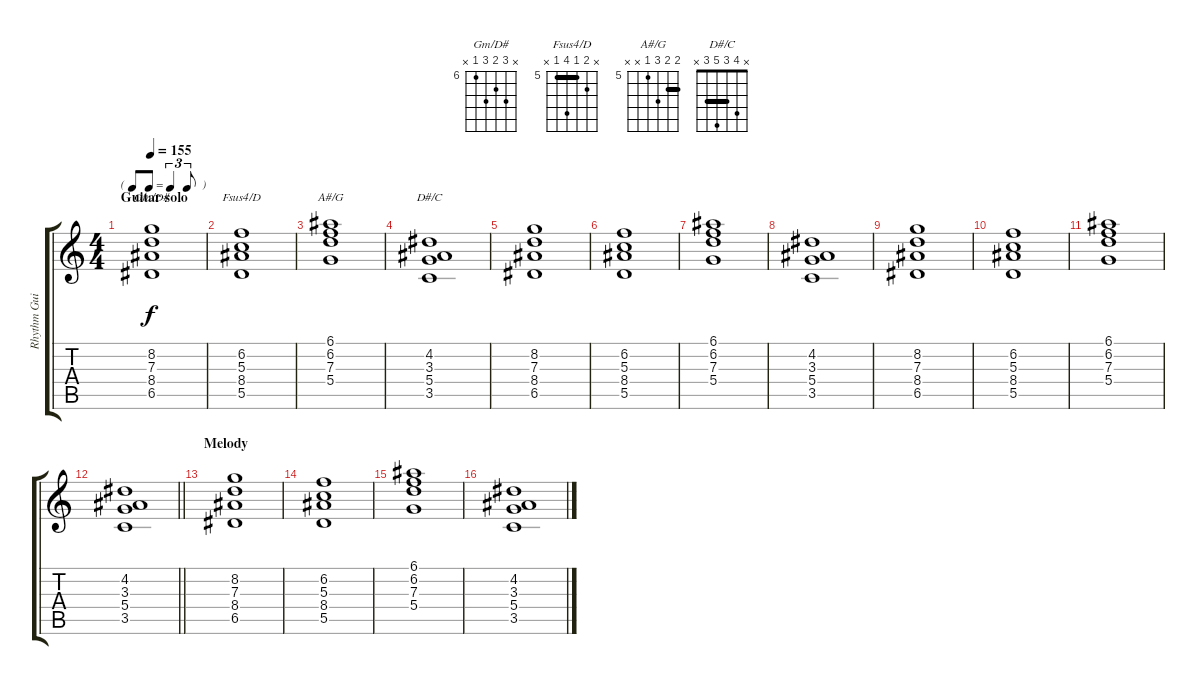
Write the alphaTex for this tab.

\track ("Rhythm Guitar" "Rhythm Gui") {instrument electricguitarjazz}
\staff {score tabs}
\tuning (E4 B3 G3 D3 A2 E2) {hide}
\chord ("Gm/D#" x 8 7 8 6 x) {firstfret 6}
\chord ("Fsus4/D" x 6 5 8 5 x) {firstfret 5 barre 5}
\chord ("A#/G" 6 6 7 5 x x) {firstfret 5 barre 6}
\chord ("D#/C" x 4 3 5 3 x) {barre 3}
\ts (4 4)
\tf triplet8th
\section ("" "Guitar solo")
\tempo 155
\clef g2
\ks c
(8.2 7.3 8.4 6.5).1{ch "Gm/D#" dy f} |
(6.2 5.3 8.4 5.5).1{ch "Fsus4/D"} |
(6.1 6.2 7.3 5.4).1{ch "A#/G"} |
(4.2 3.3 5.4 3.5).1{ch "D#/C"} |
(8.2 7.3 8.4 6.5).1 |
(6.2 5.3 8.4 5.5).1 |
(6.1 6.2 7.3 5.4).1 |
(4.2 3.3 5.4 3.5).1 |
(8.2 7.3 8.4 6.5).1 |
(6.2 5.3 8.4 5.5).1 |
(6.1 6.2 7.3 5.4).1 |
\barLineRight lightlight
(4.2 3.3 5.4 3.5).1 |
\section ("" "Melody")
(8.2 7.3 8.4 6.5).1 |
(6.2 5.3 8.4 5.5).1 |
(6.1 6.2 7.3 5.4).1 |
(4.2 3.3 5.4 3.5).1
